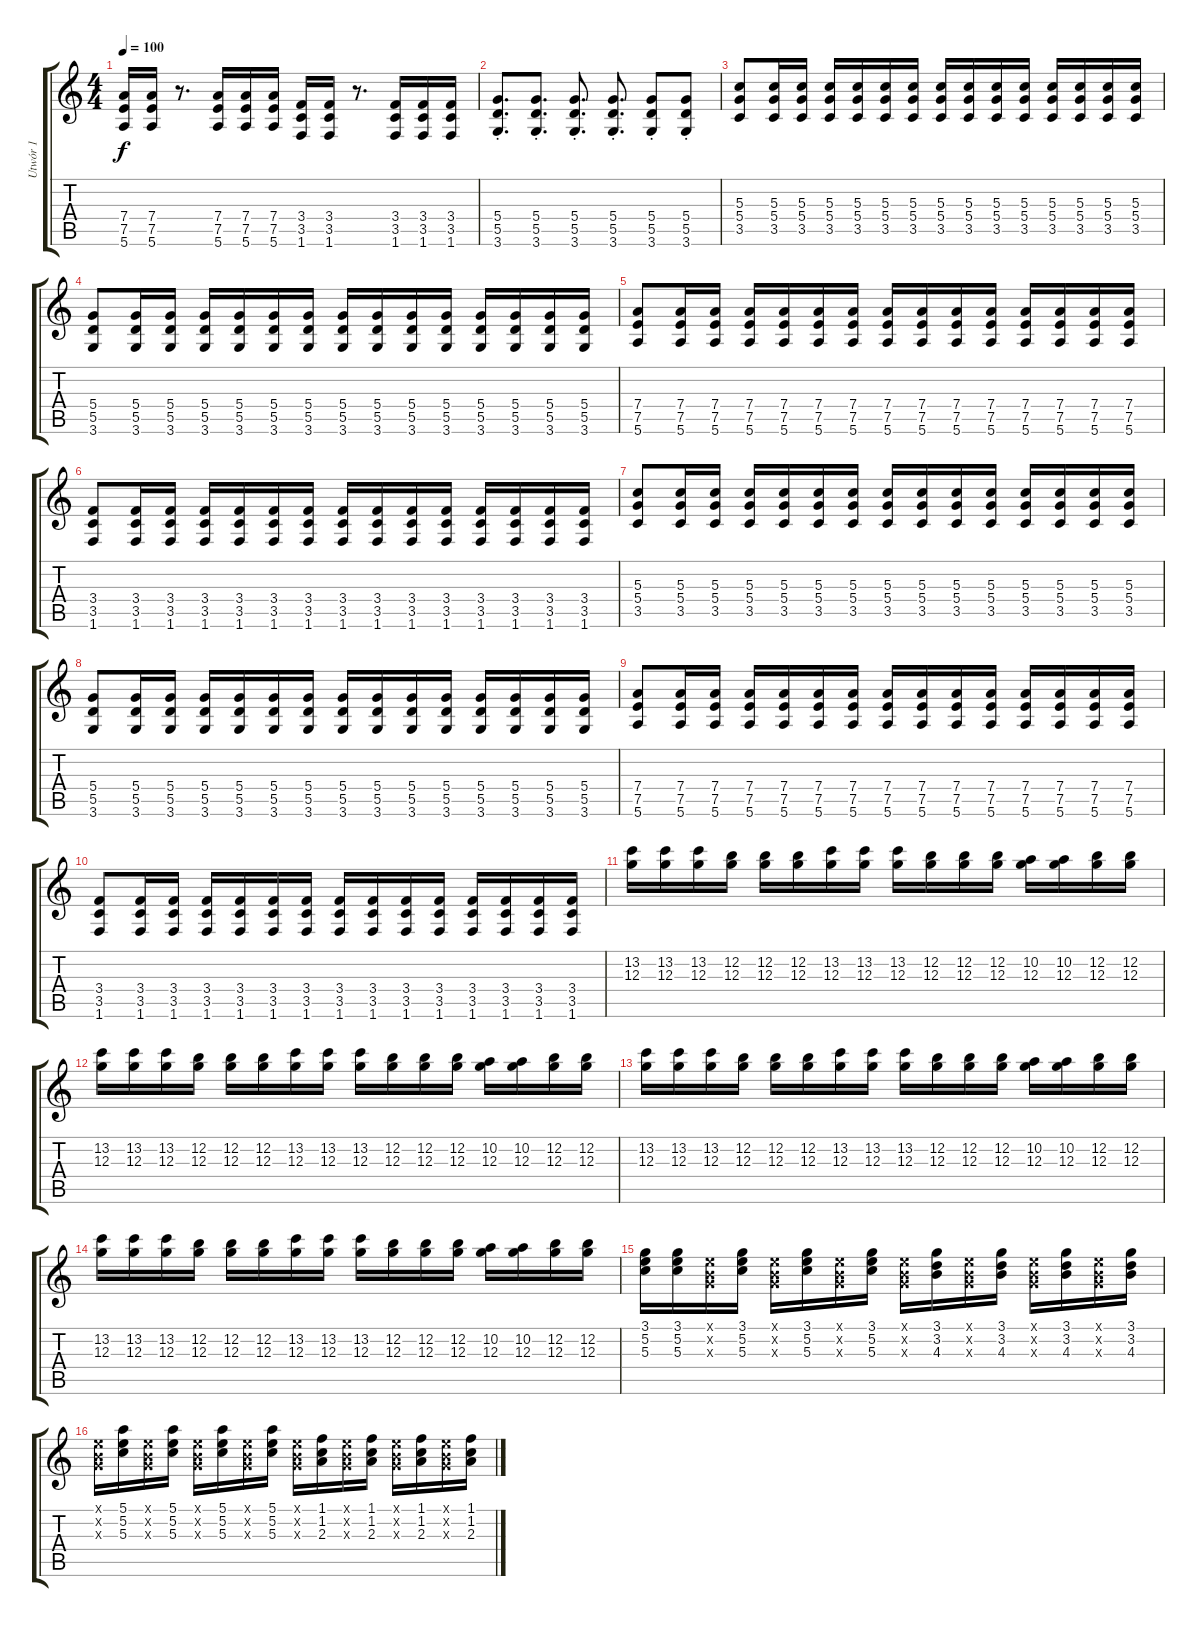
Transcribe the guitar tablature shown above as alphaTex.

\track ("Utwór 1" "Utwór 1") {instrument distortionguitar}
\staff {score tabs}
\tuning (E4 B3 G3 D3 A2 E2) {hide}
\ts (4 4)
\tempo 100
\clef g2
\ks c
(7.4 7.5 5.6).16{dy f instrument distortionguitar} (7.4 7.5 5.6).16 r.8{d} (7.4 7.5 5.6).16 (7.4 7.5 5.6).16 (7.4 7.5 5.6).16 (3.4 3.5 1.6).16 (3.4 3.5 1.6).16 r.8{d} (3.4 3.5 1.6).16 (3.4 3.5 1.6).16 (3.4 3.5 1.6).16 |
(5.4{st} 5.5{st} 3.6{st}).8{d} (5.4{st} 5.5{st} 3.6{st}).8{d} (5.4{st} 5.5{st} 3.6{st}).8{d} (5.4{st} 5.5{st} 3.6{st}).8{d} (5.4{st} 5.5{st} 3.6{st}).8 (5.4{st} 5.5{st} 3.6{st}).8 |
(5.3 5.4 3.5).8 (5.3 5.4 3.5).16 (5.3 5.4 3.5).16 (5.3 5.4 3.5).16 (5.3 5.4 3.5).16 (5.3 5.4 3.5).16 (5.3 5.4 3.5).16 (5.3 5.4 3.5).16 (5.3 5.4 3.5).16 (5.3 5.4 3.5).16 (5.3 5.4 3.5).16 (5.3 5.4 3.5).16 (5.3 5.4 3.5).16 (5.3 5.4 3.5).16 (5.3 5.4 3.5).16 |
(5.4 5.5 3.6).8 (5.4 5.5 3.6).16 (5.4 5.5 3.6).16 (5.4 5.5 3.6).16 (5.4 5.5 3.6).16 (5.4 5.5 3.6).16 (5.4 5.5 3.6).16 (5.4 5.5 3.6).16 (5.4 5.5 3.6).16 (5.4 5.5 3.6).16 (5.4 5.5 3.6).16 (5.4 5.5 3.6).16 (5.4 5.5 3.6).16 (5.4 5.5 3.6).16 (5.4 5.5 3.6).16 |
(7.4 7.5 5.6).8 (7.4 7.5 5.6).16 (7.4 7.5 5.6).16 (7.4 7.5 5.6).16 (7.4 7.5 5.6).16 (7.4 7.5 5.6).16 (7.4 7.5 5.6).16 (7.4 7.5 5.6).16 (7.4 7.5 5.6).16 (7.4 7.5 5.6).16 (7.4 7.5 5.6).16 (7.4 7.5 5.6).16 (7.4 7.5 5.6).16 (7.4 7.5 5.6).16 (7.4 7.5 5.6).16 |
(3.4 3.5 1.6).8 (3.4 3.5 1.6).16 (3.4 3.5 1.6).16 (3.4 3.5 1.6).16 (3.4 3.5 1.6).16 (3.4 3.5 1.6).16 (3.4 3.5 1.6).16 (3.4 3.5 1.6).16 (3.4 3.5 1.6).16 (3.4 3.5 1.6).16 (3.4 3.5 1.6).16 (3.4 3.5 1.6).16 (3.4 3.5 1.6).16 (3.4 3.5 1.6).16 (3.4 3.5 1.6).16 |
(5.3 5.4 3.5).8 (5.3 5.4 3.5).16 (5.3 5.4 3.5).16 (5.3 5.4 3.5).16 (5.3 5.4 3.5).16 (5.3 5.4 3.5).16 (5.3 5.4 3.5).16 (5.3 5.4 3.5).16 (5.3 5.4 3.5).16 (5.3 5.4 3.5).16 (5.3 5.4 3.5).16 (5.3 5.4 3.5).16 (5.3 5.4 3.5).16 (5.3 5.4 3.5).16 (5.3 5.4 3.5).16 |
(5.4 5.5 3.6).8 (5.4 5.5 3.6).16 (5.4 5.5 3.6).16 (5.4 5.5 3.6).16 (5.4 5.5 3.6).16 (5.4 5.5 3.6).16 (5.4 5.5 3.6).16 (5.4 5.5 3.6).16 (5.4 5.5 3.6).16 (5.4 5.5 3.6).16 (5.4 5.5 3.6).16 (5.4 5.5 3.6).16 (5.4 5.5 3.6).16 (5.4 5.5 3.6).16 (5.4 5.5 3.6).16 |
(7.4 7.5 5.6).8 (7.4 7.5 5.6).16 (7.4 7.5 5.6).16 (7.4 7.5 5.6).16 (7.4 7.5 5.6).16 (7.4 7.5 5.6).16 (7.4 7.5 5.6).16 (7.4 7.5 5.6).16 (7.4 7.5 5.6).16 (7.4 7.5 5.6).16 (7.4 7.5 5.6).16 (7.4 7.5 5.6).16 (7.4 7.5 5.6).16 (7.4 7.5 5.6).16 (7.4 7.5 5.6).16 |
(3.4 3.5 1.6).8 (3.4 3.5 1.6).16 (3.4 3.5 1.6).16 (3.4 3.5 1.6).16 (3.4 3.5 1.6).16 (3.4 3.5 1.6).16 (3.4 3.5 1.6).16 (3.4 3.5 1.6).16 (3.4 3.5 1.6).16 (3.4 3.5 1.6).16 (3.4 3.5 1.6).16 (3.4 3.5 1.6).16 (3.4 3.5 1.6).16 (3.4 3.5 1.6).16 (3.4 3.5 1.6).16 |
(13.2 12.3).16 (13.2 12.3).16 (13.2 12.3).16 (12.2 12.3).16 (12.2 12.3).16 (12.2 12.3).16 (13.2 12.3).16 (13.2 12.3).16 (13.2 12.3).16 (12.2 12.3).16 (12.2 12.3).16 (12.2 12.3).16 (10.2 12.3).16 (10.2 12.3).16 (12.2 12.3).16 (12.2 12.3).16 |
(13.2 12.3).16 (13.2 12.3).16 (13.2 12.3).16 (12.2 12.3).16 (12.2 12.3).16 (12.2 12.3).16 (13.2 12.3).16 (13.2 12.3).16 (13.2 12.3).16 (12.2 12.3).16 (12.2 12.3).16 (12.2 12.3).16 (10.2 12.3).16 (10.2 12.3).16 (12.2 12.3).16 (12.2 12.3).16 |
(13.2 12.3).16 (13.2 12.3).16 (13.2 12.3).16 (12.2 12.3).16 (12.2 12.3).16 (12.2 12.3).16 (13.2 12.3).16 (13.2 12.3).16 (13.2 12.3).16 (12.2 12.3).16 (12.2 12.3).16 (12.2 12.3).16 (10.2 12.3).16 (10.2 12.3).16 (12.2 12.3).16 (12.2 12.3).16 |
(13.2 12.3).16 (13.2 12.3).16 (13.2 12.3).16 (12.2 12.3).16 (12.2 12.3).16 (12.2 12.3).16 (13.2 12.3).16 (13.2 12.3).16 (13.2 12.3).16 (12.2 12.3).16 (12.2 12.3).16 (12.2 12.3).16 (10.2 12.3).16 (10.2 12.3).16 (12.2 12.3).16 (12.2 12.3).16 |
(3.1 5.2 5.3).16{instrument electricguitarclean} (3.1 5.2 5.3).16 (0.1{x} 0.2{x} 0.3{x}).16 (3.1 5.2 5.3).16 (0.1{x} 0.2{x} 0.3{x}).16 (3.1 5.2 5.3).16 (0.1{x} 0.2{x} 0.3{x}).16 (3.1 5.2 5.3).16 (0.1{x} 0.2{x} 0.3{x}).16 (3.1 3.2 4.3).16 (0.1{x} 0.2{x} 0.3{x}).16 (3.1 3.2 4.3).16 (0.1{x} 0.2{x} 0.3{x}).16 (3.1 3.2 4.3).16 (0.1{x} 0.2{x} 0.3{x}).16 (3.1 3.2 4.3).16 |
(0.1{x} 0.2{x} 0.3{x}).16 (5.1 5.2 5.3).16 (0.1{x} 0.2{x} 0.3{x}).16 (5.1 5.2 5.3).16 (0.1{x} 0.2{x} 0.3{x}).16 (5.1 5.2 5.3).16 (0.1{x} 0.2{x} 0.3{x}).16 (5.1 5.2 5.3).16 (0.1{x} 0.2{x} 0.3{x}).16 (1.1 1.2 2.3).16 (0.1{x} 0.2{x} 0.3{x}).16 (1.1 1.2 2.3).16 (0.1{x} 0.2{x} 0.3{x}).16 (1.1 1.2 2.3).16 (0.1{x} 0.2{x} 0.3{x}).16 (1.1 1.2 2.3).16
